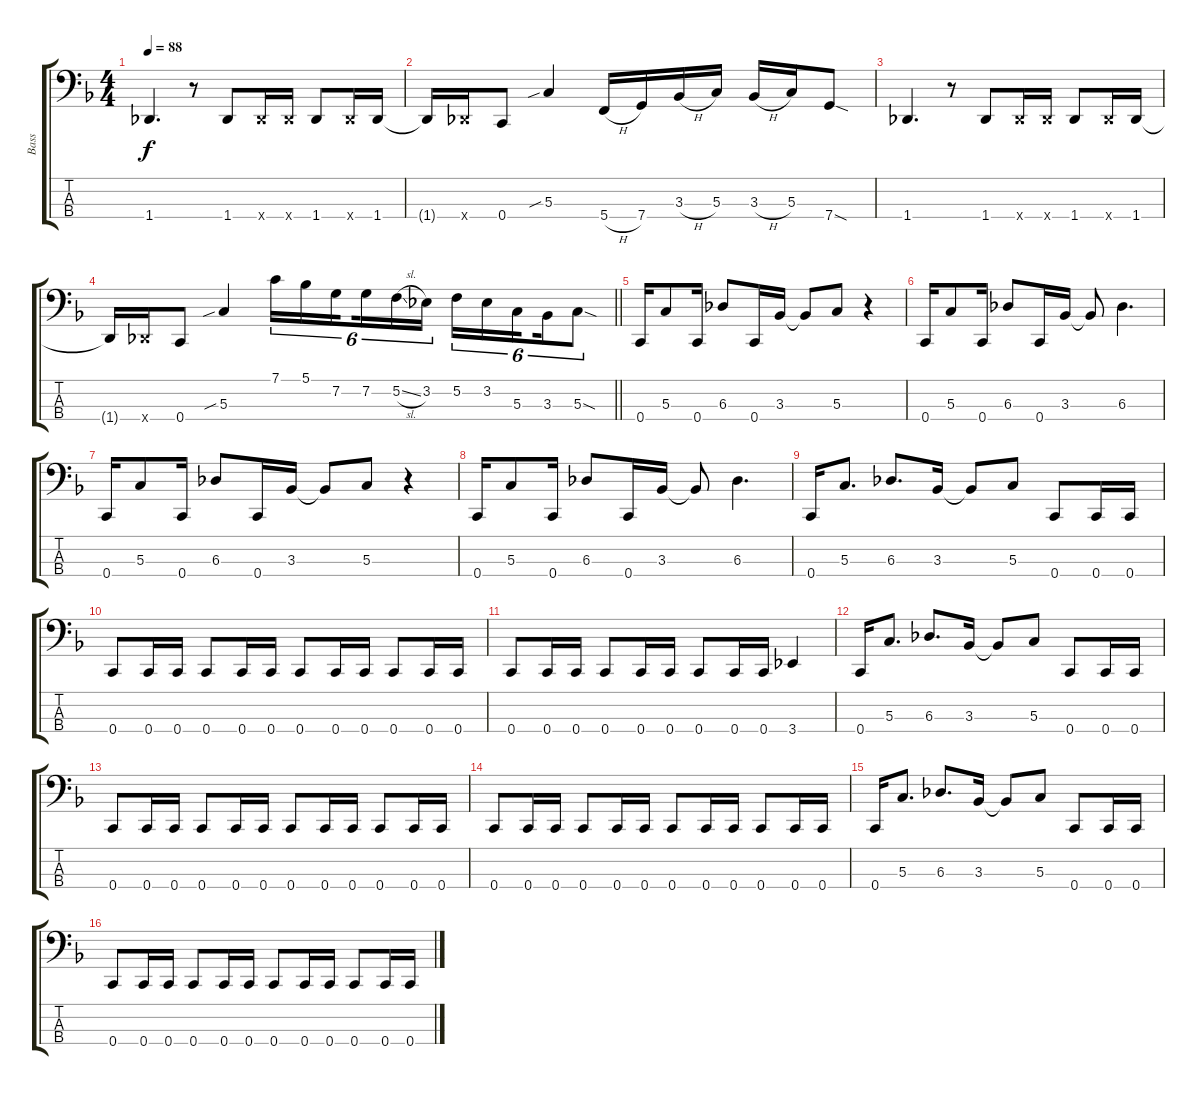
\track ("Bass" "Bass") {instrument electricbasspick}
\staff {score tabs}
\tuning (F2 C2 G1 C1) {hide}
\ts (4 4)
\tempo 88
\clef f4
\ks f
1.4.4{d dy f} r.8 1.4.8 1.4{x}.16 1.4{x}.16 1.4.8 1.4{x}.16 1.4.16 |
1.4{t}.16 1.4{x}.16 0.4.8 5.3{sib}.4 5.4{h}.16 7.4.16 3.3{h}.16 5.3.16 3.3{h}.16 5.3.16 7.4{sod}.8 |
1.4.4{d} r.8 1.4.8 1.4{x}.16 1.4{x}.16 1.4.8 1.4{x}.16 1.4.16 |
\barLineRight lightlight
1.4{t}.16 1.4{x}.16 0.4.8 5.3{sib}.4 7.1.16{tu (6 4)} 5.1.16{tu (6 4)} 7.2.16{tu (6 4) beam splitsecondary} 7.2.16{tu (6 4)} 5.2{sl}.16{tu (6 4)} 3.2.16{tu (6 4)} 5.2.16{tu (6 4)} 3.2.16{tu (6 4)} 5.3.16{tu (6 4) beam splitsecondary} 3.3.16{tu (6 4)} 5.3{sod}.8{tu (6 4)} |
\section ("" " ")
0.4.16 5.3.8 0.4.16 6.3.8 0.4.16 3.3.16 3.3{t}.8 5.3.8 r.4 |
0.4.16 5.3.8 0.4.16 6.3.8 0.4.16 3.3.16 3.3{t}.8 6.3.4{d} |
0.4.16 5.3.8 0.4.16 6.3.8 0.4.16 3.3.16 3.3{t}.8 5.3.8 r.4 |
0.4.16 5.3.8 0.4.16 6.3.8 0.4.16 3.3.16 3.3{t}.8 6.3.4{d} |
0.4.16 5.3.8{d} 6.3.8{d} 3.3.16 3.3{t}.8 5.3.8 0.4.8 0.4.16 0.4.16 |
0.4.8 0.4.16 0.4.16 0.4.8 0.4.16 0.4.16 0.4.8 0.4.16 0.4.16 0.4.8 0.4.16 0.4.16 |
0.4.8 0.4.16 0.4.16 0.4.8 0.4.16 0.4.16 0.4.8 0.4.16 0.4.16 3.4.4 |
0.4.16 5.3.8{d} 6.3.8{d} 3.3.16 3.3{t}.8 5.3.8 0.4.8 0.4.16 0.4.16 |
0.4.8 0.4.16 0.4.16 0.4.8 0.4.16 0.4.16 0.4.8 0.4.16 0.4.16 0.4.8 0.4.16 0.4.16 |
0.4.8 0.4.16 0.4.16 0.4.8 0.4.16 0.4.16 0.4.8 0.4.16 0.4.16 0.4.8 0.4.16 0.4.16 |
0.4.16 5.3.8{d} 6.3.8{d} 3.3.16 3.3{t}.8 5.3.8 0.4.8 0.4.16 0.4.16 |
0.4.8 0.4.16 0.4.16 0.4.8 0.4.16 0.4.16 0.4.8 0.4.16 0.4.16 0.4.8 0.4.16 0.4.16
